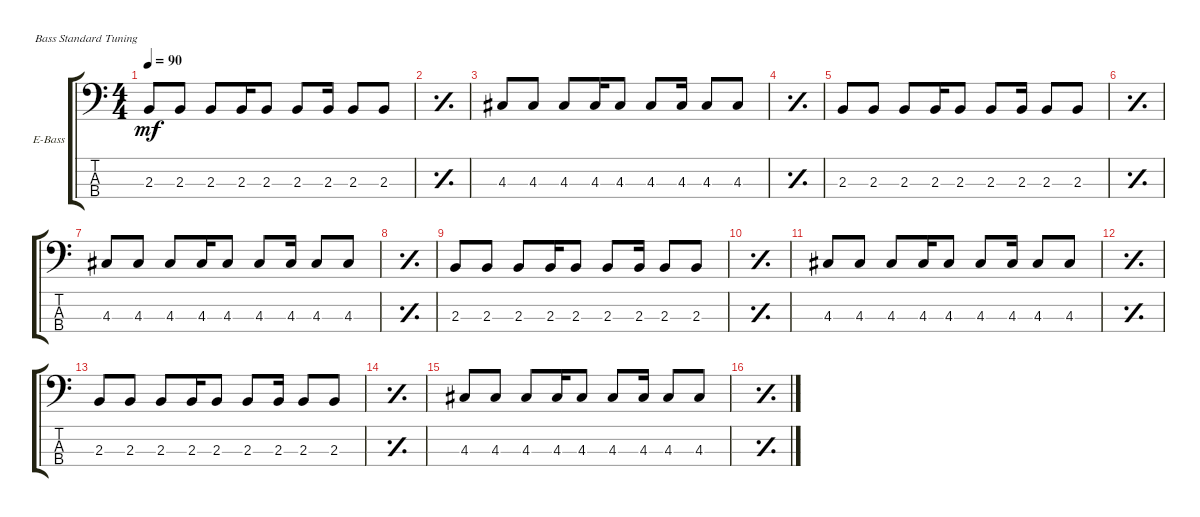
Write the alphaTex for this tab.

\bracketExtendMode groupsimilarinstruments
\firstSystemTrackNameOrientation horizontal
\otherSystemsTrackNameOrientation horizontal
\track ("bass" "E-Bass") {instrument electricbassfinger}
\staff {score tabs}
\tuning (G2 D2 A1 E1)
\ts (4 4)
\tempo 90
\clef f4
\ks c
2.3.8{dy mf instrument electricbassfinger} 2.3.8 2.3.8 2.3.16 2.3.8 2.3.8 2.3.16 2.3.8 2.3.8 |
\simile simple
|
\simile none
4.3.8 4.3.8 4.3.8 4.3.16 4.3.8 4.3.8 4.3.16 4.3.8 4.3.8 |
\simile simple
\scale
0.509703 |
\simile none
\scale
0.490118 2.3.8 2.3.8 2.3.8 2.3.16 2.3.8 2.3.8 2.3.16 2.3.8 2.3.8 |
\simile simple
|
\simile none
4.3.8 4.3.8 4.3.8 4.3.16 4.3.8 4.3.8 4.3.16 4.3.8 4.3.8 |
\simile simple
|
\simile none
2.3.8 2.3.8 2.3.8 2.3.16 2.3.8 2.3.8 2.3.16 2.3.8 2.3.8 |
\simile simple
|
\simile none
4.3.8 4.3.8 4.3.8 4.3.16 4.3.8 4.3.8 4.3.16 4.3.8 4.3.8 |
\simile simple
|
\simile none
2.3.8 2.3.8 2.3.8 2.3.16 2.3.8 2.3.8 2.3.16 2.3.8 2.3.8 |
\simile simple
|
\simile none
4.3.8 4.3.8 4.3.8 4.3.16 4.3.8 4.3.8 4.3.16 4.3.8 4.3.8 |
\simile simple
